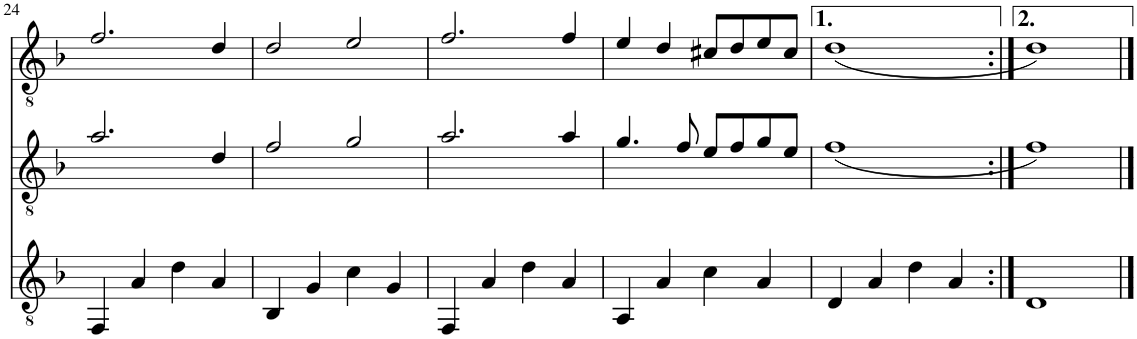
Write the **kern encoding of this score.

**kern	**kern	**kern
*part3	*part2	*part1
*staff3	*staff2	*staff1
*I"Classical Guitar	*I"Classical Guitar	*I"Classical Guitar
!!LO:PB:g=z
*clefGv2	*clefGv2	*clefGv2
*k[b-]	*k[b-]	*k[b-]
*M2/2	*M2/2	*M2/2
*met(c|)	*met(c|)	*met(c|)
=24	=24	=24
4FF/	2.a/	2.f/
4A/	.	.
4d\	.	.
4A/	4d/	4d/
=25	=25	=25
4BB-/	2f/	2d/
4G/	.	.
4c\	2g/	2e/
4G/	.	.
=26	=26	=26
4FF/	2.a/	2.f/
4A/	.	.
4d\	.	.
4A/	4a/	4f/
=27	=27	=27
4AA/	4.g/	4e/
4A/	.	4d/
.	8f/	.
4c\	8e/L	8c#X/L
.	8f/	8d/
4A/	8g/	8e/
.	8e/J	8c#/J
=28	=28	=28
4D/	(1f	(1d
4A/	.	.
4d\	.	.
4A/	.	.
=29:|!	=29:|!	=29:|!
1D	1f)	1d)
==	==	==
*-	*-	*-
